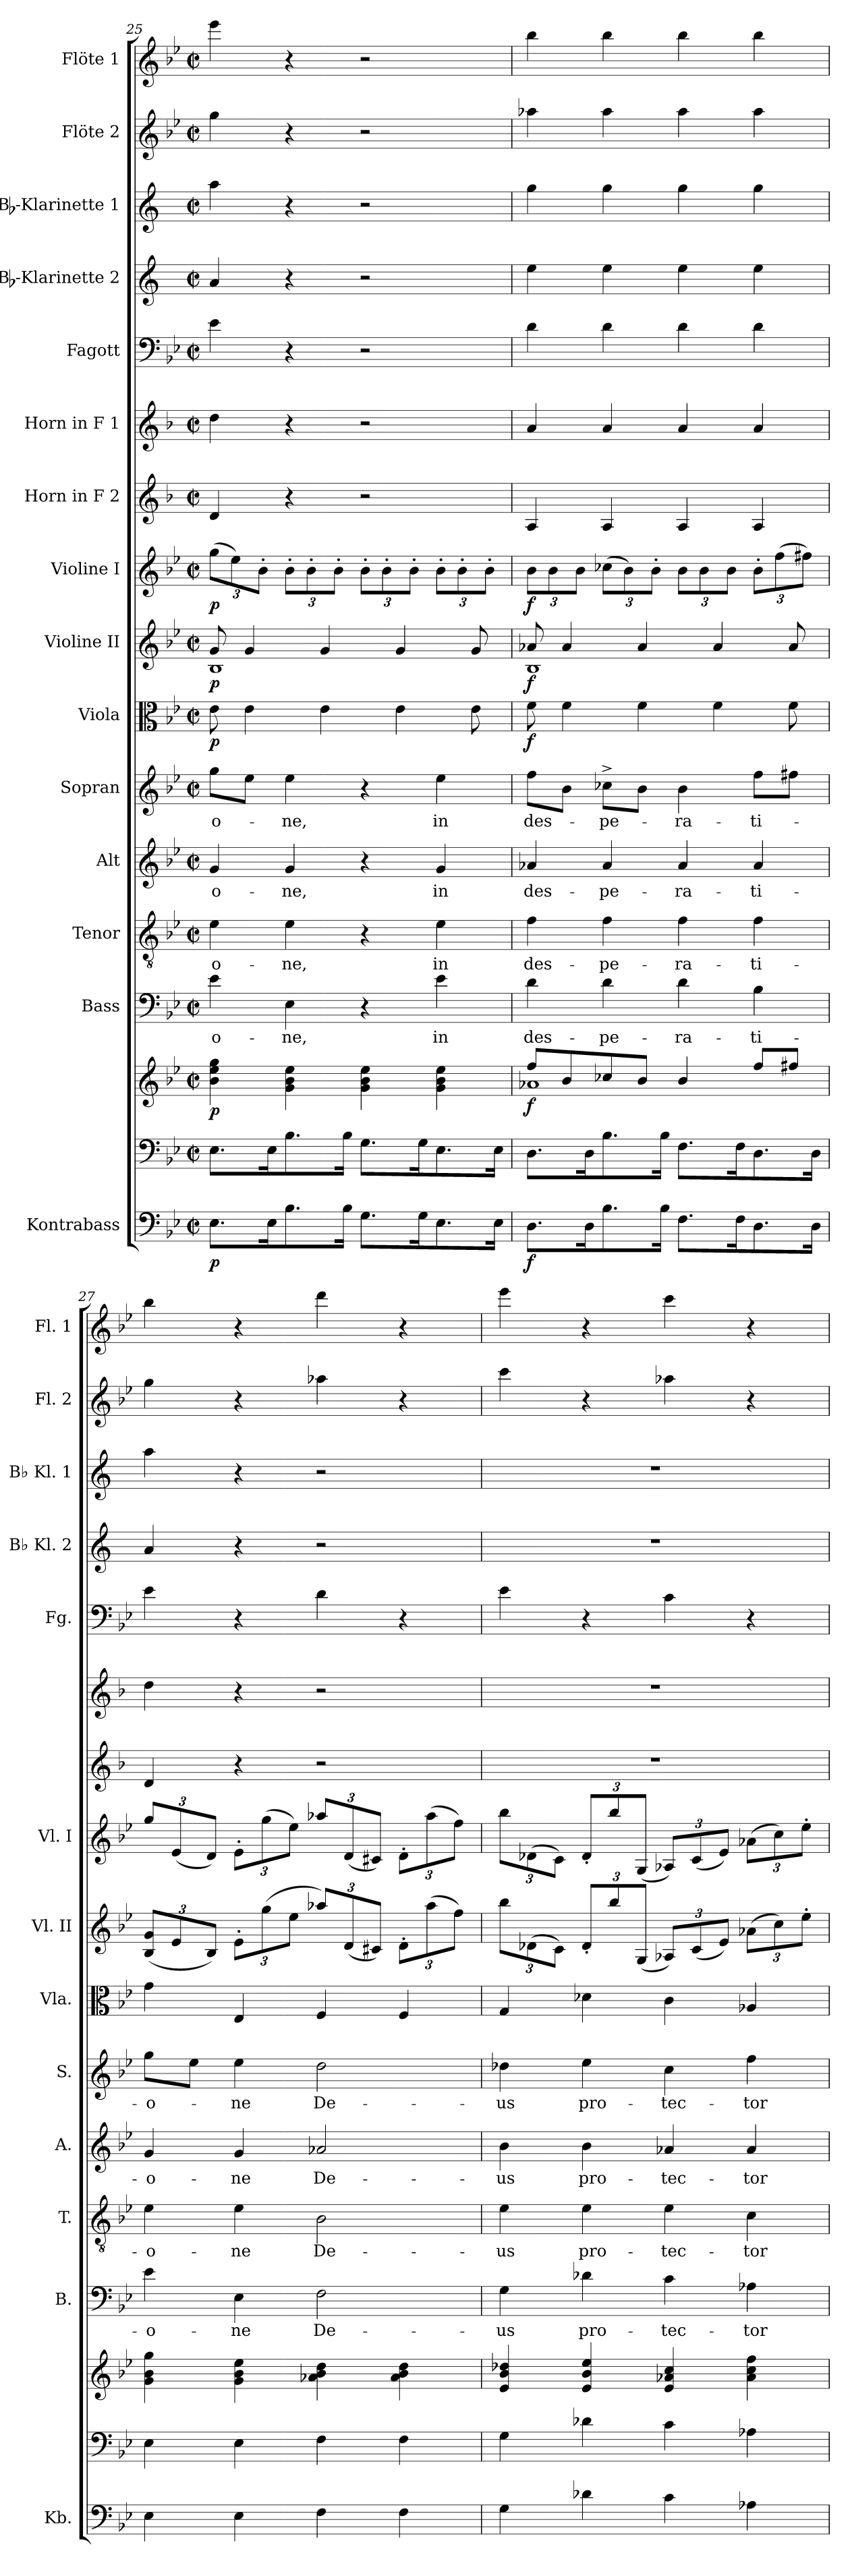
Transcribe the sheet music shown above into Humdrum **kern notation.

**kern	**dynam	**kern	**kern	**dynam	**kern	**text	**kern	**text	**kern	**text	**kern	**text	**kern	**dynam	**kern	**dynam	**kern	**dynam	**kern	**kern	**kern	**kern	**kern	**kern	**kern
*part16	*part16	*part15	*part15	*part15	*part14	*part14	*part13	*part13	*part12	*part12	*part11	*part11	*part10	*part10	*part9	*part9	*part8	*part8	*part7	*part6	*part5	*part4	*part3	*part2	*part1
*staff17	*staff17	*staff16	*staff15	*staff15/16	*staff14	*staff14	*staff13	*staff13	*staff12	*staff12	*staff11	*staff11	*staff10	*staff10	*staff9	*staff9	*staff8	*staff8	*staff7	*staff6	*staff5	*staff4	*staff3	*staff2	*staff1
*I"Kontrabass	*	*	*	*	*I"Bass	*	*I"Tenor	*	*I"Alt	*	*I"Sopran	*	*I"Viola	*	*I"Violine II	*	*I"Violine I	*	*I"Horn in F 2	*I"Horn in F 1	*I"Fagott	*I"Bb-Klarinette 2	*I"Bb-Klarinette 1	*I"Flöte 2	*I"Flöte 1
*I'Kb.	*	*	*	*	*I'B.	*	*I'T.	*	*I'A.	*	*I'S.	*	*I'Vla.	*	*I'Vl. II	*	*I'Vl. I	*	*	*	*I'Fg.	*I'Bb Kl. 2	*I'Bb Kl. 1	*I'Fl. 2	*I'Fl. 1
*clefF4	*	*clefF4	*clefG2	*	*clefF4	*	*clefGv2	*	*clefG2	*	*clefG2	*	*clefC3	*	*clefG2	*	*clefG2	*	*clefG2	*clefG2	*clefF4	*clefG2	*clefG2	*clefG2	*clefG2
*ITrd7c12	*	*	*	*	*	*	*	*	*	*	*	*	*	*	*	*	*	*	*ITrd4c7	*ITrd4c7	*	*ITrd1c2	*ITrd1c2	*	*
*k[b-e-]	*	*k[b-e-]	*k[b-e-]	*	*k[b-e-]	*	*k[b-e-]	*	*k[b-e-]	*	*k[b-e-]	*	*k[b-e-]	*	*k[b-e-]	*	*k[b-e-]	*	*k[b-e-]	*k[b-e-]	*k[b-e-]	*k[b-e-]	*k[b-e-]	*k[b-e-]	*k[b-e-]
*B-:	*	*B-:	*B-:	*	*B-:	*	*B-:	*	*B-:	*	*B-:	*	*B-:	*	*B-:	*	*B-:	*	*B-:	*B-:	*B-:	*B-:	*B-:	*B-:	*B-:
*M2/2	*	*M2/2	*M2/2	*	*M2/2	*	*M2/2	*	*M2/2	*	*M2/2	*	*M2/2	*	*M2/2	*	*M2/2	*	*M2/2	*M2/2	*M2/2	*M2/2	*M2/2	*M2/2	*M2/2
*met(c|)	*	*met(c|)	*met(c|)	*	*met(c|)	*	*met(c|)	*	*met(c|)	*	*met(c|)	*	*met(c|)	*	*met(c|)	*	*met(c|)	*	*met(c|)	*met(c|)	*met(c|)	*met(c|)	*met(c|)	*met(c|)	*met(c|)
=25	=25	=25	=25	=25	=25	=25	=25	=25	=25	=25	=25	=25	=25	=25	=25	=25	=25	=25	=25	=25	=25	=25	=25	=25	=25
!	!	!	!	!	!	!LO:LY:b	!	!LO:LY:b	!	!LO:LY:b	!	!LO:LY:b	!	!	!	!	!	!	!	!	!	!	!	!	!
*	*	*	*	*	*	*	*	*	*	*	*	*	*	*	*^	*	*	*	*	*	*	*	*	*	*
*	*	*	*	*	*	*	*	*	*	*	*	*	*	*	*	*	*	*Xbrackettup	*	*	*	*	*	*	*	*
!	!LO:DY:b	!	!	!LO:DY:b	!	!	!	!	!	!	!	!	!	!LO:DY:b	!	!	!LO:DY:b	!	!LO:DY:b	!	!	!	!	!	!	!
8.EE-\L	p	8.E-\L	4b-\ 4ee-\ 4gg\	p	4e-\	-o-	4e-\	-o-	4g/	-o-	8gg\L	-o-	8e-\	p	8g/	1B-	p	(>12gg\L	p	4G/	4g\	4e-\	4g/	4gg\	4gg\	4eee-\
.	.	.	.	.	.	.	.	.	.	.	.	.	.	.	.	.	.	12ee-\)	.	.	.	.	.	.	.	.
.	.	.	.	.	.	.	.	.	.	.	8ee-\J	.	4e-\	.	4g/	.	.	.	.	.	.	.	.	.	.	.
.	.	.	.	.	.	.	.	.	.	.	.	.	.	.	.	.	.	12b-'>\J	.	.	.	.	.	.	.	.
16EE-\k	.	16E-\k	.	.	.	.	.	.	.	.	.	.	.	.	.	.	.	.	.	.	.	.	.	.	.	.
!	!	!	!	!	!	!LO:LY:b	!	!LO:LY:b	!	!LO:LY:b	!	!LO:LY:b	!	!	!	!	!	!	!	!	!	!	!	!	!	!
8.BB-\	.	8.B-\	4g\ 4b-\ 4ee-\	.	4E-\	-ne,	4e-\	-ne,	4g/	-ne,	4ee-\	-ne,	.	.	.	.	.	12b-'>\L	.	4r	4r	4r	4r	4r	4r	4r
.	.	.	.	.	.	.	.	.	.	.	.	.	.	.	.	.	.	12b-'>\	.	.	.	.	.	.	.	.
.	.	.	.	.	.	.	.	.	.	.	.	.	4e-\	.	4g/	.	.	.	.	.	.	.	.	.	.	.
.	.	.	.	.	.	.	.	.	.	.	.	.	.	.	.	.	.	12b-'>\J	.	.	.	.	.	.	.	.
16BB-\Jk	.	16B-\Jk	.	.	.	.	.	.	.	.	.	.	.	.	.	.	.	.	.	.	.	.	.	.	.	.
8.GG\L	.	8.G\L	4g\ 4b-\ 4ee-\	.	4r	.	4r	.	4r	.	4r	.	.	.	.	.	.	12b-'>\L	.	2r	2r	2r	2r	2r	2r	2r
.	.	.	.	.	.	.	.	.	.	.	.	.	.	.	.	.	.	12b-'>\	.	.	.	.	.	.	.	.
.	.	.	.	.	.	.	.	.	.	.	.	.	4e-\	.	4g/	.	.	.	.	.	.	.	.	.	.	.
.	.	.	.	.	.	.	.	.	.	.	.	.	.	.	.	.	.	12b-'>\J	.	.	.	.	.	.	.	.
16GG\k	.	16G\k	.	.	.	.	.	.	.	.	.	.	.	.	.	.	.	.	.	.	.	.	.	.	.	.
!	!	!	!	!	!	!LO:LY:b	!	!LO:LY:b	!	!LO:LY:b	!	!LO:LY:b	!	!	!	!	!	!	!	!	!	!	!	!	!	!
8.EE-\	.	8.E-\	4g\ 4b-\ 4ee-\	.	4e-\	in	4e-\	in	4g/	in	4ee-\	in	.	.	.	.	.	12b-'>\L	.	.	.	.	.	.	.	.
.	.	.	.	.	.	.	.	.	.	.	.	.	.	.	.	.	.	12b-'>\	.	.	.	.	.	.	.	.
.	.	.	.	.	.	.	.	.	.	.	.	.	8e-\	.	8g/	.	.	.	.	.	.	.	.	.	.	.
.	.	.	.	.	.	.	.	.	.	.	.	.	.	.	.	.	.	12b-'>\J	.	.	.	.	.	.	.	.
16EE-\Jk	.	16E-\Jk	.	.	.	.	.	.	.	.	.	.	.	.	.	.	.	.	.	.	.	.	.	.	.	.
!!LO:PB:g=z
=26	=26	=26	=26	=26	=26	=26	=26	=26	=26	=26	=26	=26	=26	=26	=26	=26	=26	=26	=26	=26	=26	=26	=26	=26	=26	=26
*	*	*	*^	*	*	*	*	*	*	*	*	*	*	*	*	*	*	*	*	*	*	*	*	*	*	*
!	!LO:DY:b	!	!	!	!LO:DY:b	!	!LO:LY:b	!	!LO:LY:b	!	!LO:LY:b	!	!LO:LY:b	!	!LO:DY:b	!	!	!LO:DY:b	!	!LO:DY:b	!	!	!	!	!	!	!
8.DD\L	f	8.D\L	8ff/L	1a-X	f	4d\	des-	4f\	des-	4a-X/	des-	8ff\L	des-	8f\	f	8a-X/	1B-	f	12b-\L	f	4D/	4d/	4d\	4dd\	4ff\	4aa-X\	4bb-\
.	.	.	.	.	.	.	.	.	.	.	.	.	.	.	.	.	.	.	12b-\	.	.	.	.	.	.	.	.
.	.	.	8b-/	.	.	.	.	.	.	.	.	8b-\J	.	4f\	.	4a-/	.	.	.	.	.	.	.	.	.	.	.
.	.	.	.	.	.	.	.	.	.	.	.	.	.	.	.	.	.	.	12b-\J	.	.	.	.	.	.	.	.
16DD\k	.	16D\k	.	.	.	.	.	.	.	.	.	.	.	.	.	.	.	.	.	.	.	.	.	.	.	.	.
!	!	!	!	!	!	!	!LO:LY:b	!	!LO:LY:b	!	!LO:LY:b	!	!LO:LY:b	!	!	!	!	!	!	!	!	!	!	!	!	!	!
8.BB-\	.	8.B-\	8cc-X/	.	.	4d\	-pe-	4f\	-pe-	4a-/	-pe-	8cc-X^>\L	-pe-	.	.	.	.	.	(>12cc-X\L	.	4D/	4d/	4d\	4dd\	4ff\	4aa-\	4bb-\
.	.	.	.	.	.	.	.	.	.	.	.	.	.	.	.	.	.	.	12b-\)	.	.	.	.	.	.	.	.
.	.	.	8b-/J	.	.	.	.	.	.	.	.	8b-\J	.	4f\	.	4a-/	.	.	.	.	.	.	.	.	.	.	.
.	.	.	.	.	.	.	.	.	.	.	.	.	.	.	.	.	.	.	12b-'>\J	.	.	.	.	.	.	.	.
16BB-\Jk	.	16B-\Jk	.	.	.	.	.	.	.	.	.	.	.	.	.	.	.	.	.	.	.	.	.	.	.	.	.
!	!	!	!	!	!	!	!LO:LY:b	!	!LO:LY:b	!	!LO:LY:b	!	!LO:LY:b	!	!	!	!	!	!	!	!	!	!	!	!	!	!
8.FF\L	.	8.F\L	4b-/	.	.	4d\	-ra-	4f\	-ra-	4a-/	-ra-	4b-\	-ra-	.	.	.	.	.	12b-\L	.	4D/	4d/	4d\	4dd\	4ff\	4aa-\	4bb-\
.	.	.	.	.	.	.	.	.	.	.	.	.	.	.	.	.	.	.	12b-\	.	.	.	.	.	.	.	.
.	.	.	.	.	.	.	.	.	.	.	.	.	.	4f\	.	4a-/	.	.	.	.	.	.	.	.	.	.	.
.	.	.	.	.	.	.	.	.	.	.	.	.	.	.	.	.	.	.	12b-\J	.	.	.	.	.	.	.	.
16FF\k	.	16F\k	.	.	.	.	.	.	.	.	.	.	.	.	.	.	.	.	.	.	.	.	.	.	.	.	.
!	!	!	!	!	!	!	!LO:LY:b	!	!LO:LY:b	!	!LO:LY:b	!	!LO:LY:b	!	!	!	!	!	!	!	!	!	!	!	!	!	!
8.DD\	.	8.D\	8ff/L	.	.	4B-\	-ti-	4f\	-ti-	4a-/	-ti-	8ff\L	-ti-	.	.	.	.	.	12b-'>\L	.	4D/	4d/	4d\	4dd\	4ff\	4aa-\	4bb-\
.	.	.	.	.	.	.	.	.	.	.	.	.	.	.	.	.	.	.	(>12ff\	.	.	.	.	.	.	.	.
.	.	.	8ff#X/J	.	.	.	.	.	.	.	.	8ff#X\J	.	8f\	.	8a-/	.	.	.	.	.	.	.	.	.	.	.
.	.	.	.	.	.	.	.	.	.	.	.	.	.	.	.	.	.	.	12ff#X\J)	.	.	.	.	.	.	.	.
16DD\Jk	.	16D\Jk	.	.	.	.	.	.	.	.	.	.	.	.	.	.	.	.	.	.	.	.	.	.	.	.	.
*	*	*	*v	*v	*	*	*	*	*	*	*	*	*	*	*	*v	*v	*	*	*	*	*	*	*	*	*	*
=27	=27	=27	=27	=27	=27	=27	=27	=27	=27	=27	=27	=27	=27	=27	=27	=27	=27	=27	=27	=27	=27	=27	=27	=27	=27
!	!	!	!	!	!	!LO:LY:b	!	!LO:LY:b	!	!LO:LY:b	!	!LO:LY:b	!	!	!	!	!	!	!	!	!	!	!	!	!
*	*	*	*	*	*	*	*	*	*	*	*	*	*	*	*Xbrackettup	*	*	*	*	*	*	*	*	*	*
4EE-\	.	4E-\	4g\ 4b-\ 4gg\	.	4e-\	-o-	4e-\	-o-	4g/	-o-	8gg\L	-o-	4g\	.	(<12B-/ 12g/L	.	12gg/L	.	4G/	4g\	4e-\	4g/	4gg\	4gg\	4bb-\
.	.	.	.	.	.	.	.	.	.	.	.	.	.	.	12e-/	.	(<12e-/	.	.	.	.	.	.	.	.
.	.	.	.	.	.	.	.	.	.	.	8ee-\J	.	.	.	.	.	.	.	.	.	.	.	.	.	.
.	.	.	.	.	.	.	.	.	.	.	.	.	.	.	12B-/J)	.	12d/J)	.	.	.	.	.	.	.	.
!	!	!	!	!	!	!LO:LY:b	!	!LO:LY:b	!	!LO:LY:b	!	!LO:LY:b	!	!	!	!	!	!	!	!	!	!	!	!	!
4EE-\	.	4E-\	4g\ 4b-\ 4ee-\	.	4E-\	-ne	4e-\	-ne	4g/	-ne	4ee-\	-ne	4E-/	.	12e-'>\L	.	12e-'>\L	.	4r	4r	4r	4r	4r	4r	4r
.	.	.	.	.	.	.	.	.	.	.	.	.	.	.	(>12gg\	.	(>12gg\	.	.	.	.	.	.	.	.
.	.	.	.	.	.	.	.	.	.	.	.	.	.	.	12ee-\J	.	12ee-\J)	.	.	.	.	.	.	.	.
!	!	!	!	!	!	!LO:LY:b	!	!LO:LY:b	!	!LO:LY:b	!	!LO:LY:b	!	!	!	!	!	!	!	!	!	!	!	!	!
4FF\	.	4F\	4a-X\ 4b-\ 4dd\	.	2F\	De-	2B-\	De-	2a-X/	De-	2dd\	De-	4F/	.	12aa-X/L)	.	12aa-X/L	.	2r	2r	4d\	2r	2r	4aa-X\	4ddd\
.	.	.	.	.	.	.	.	.	.	.	.	.	.	.	(<12d/	.	(<12d/	.	.	.	.	.	.	.	.
.	.	.	.	.	.	.	.	.	.	.	.	.	.	.	12c#X/J)	.	12c#X/J)	.	.	.	.	.	.	.	.
4FF\	.	4F\	4a-\ 4b-\ 4dd\	.	.	.	.	.	.	.	.	.	4F/	.	12d'>\L	.	12d'>\L	.	.	.	4r	.	.	4r	4r
.	.	.	.	.	.	.	.	.	.	.	.	.	.	.	(>12aa-\	.	(>12aa-\	.	.	.	.	.	.	.	.
.	.	.	.	.	.	.	.	.	.	.	.	.	.	.	12ff\J)	.	12ff\J)	.	.	.	.	.	.	.	.
=28	=28	=28	=28	=28	=28	=28	=28	=28	=28	=28	=28	=28	=28	=28	=28	=28	=28	=28	=28	=28	=28	=28	=28	=28	=28
!	!	!	!	!	!	!LO:LY:b	!	!LO:LY:b	!	!LO:LY:b	!	!LO:LY:b	!	!	!	!	!	!	!	!	!	!	!	!	!
4GG\	.	4G\	4e-/ 4b-/ 4dd-X/	.	4G\	-us	4e-\	-us	4b-\	-us	4dd-X\	-us	4G/	.	12bb-\L	.	12bb-\L	.	1r	1r	4e-\	1r	1r	4ccc\	4eee-\
.	.	.	.	.	.	.	.	.	.	.	.	.	.	.	(>12d-X\	.	(>12d-X\	.	.	.	.	.	.	.	.
.	.	.	.	.	.	.	.	.	.	.	.	.	.	.	12c\J)	.	12c\J)	.	.	.	.	.	.	.	.
!	!	!	!	!	!	!LO:LY:b	!	!LO:LY:b	!	!LO:LY:b	!	!LO:LY:b	!	!	!	!	!	!	!	!	!	!	!	!	!
4D-X\	.	4d-X\	4e-/ 4b-/ 4ee-/	.	4d-X\	pro-	4e-\	pro-	4b-\	pro-	4ee-\	pro-	4d-X\	.	12d-'</L	.	12d-'</L	.	.	.	4r	.	.	4r	4r
.	.	.	.	.	.	.	.	.	.	.	.	.	.	.	12bb-/	.	12bb-/	.	.	.	.	.	.	.	.
.	.	.	.	.	.	.	.	.	.	.	.	.	.	.	(<12G/J	.	(<12G/J	.	.	.	.	.	.	.	.
!	!	!	!	!	!	!LO:LY:b	!	!LO:LY:b	!	!LO:LY:b	!	!LO:LY:b	!	!	!	!	!	!	!	!	!	!	!	!	!
4C\	.	4c\	4e-/ 4a-X/ 4cc/	.	4c\	-tec-	4e-\	-tec-	4a-X/	-tec-	4cc\	-tec-	4c\	.	12A-X/L)	.	12A-X/L)	.	.	.	4c\	.	.	4aa-X\	4ccc\
.	.	.	.	.	.	.	.	.	.	.	.	.	.	.	(<12c/	.	(<12c/	.	.	.	.	.	.	.	.
.	.	.	.	.	.	.	.	.	.	.	.	.	.	.	12e-/J)	.	12e-/J)	.	.	.	.	.	.	.	.
!	!	!	!	!	!	!LO:LY:b	!	!LO:LY:b	!	!LO:LY:b	!	!LO:LY:b	!	!	!	!	!	!	!	!	!	!	!	!	!
4AA-X\	.	4A-X\	4a-\ 4cc\ 4ff\	.	4A-X\	-tor	4c\	-tor	4a-/	-tor	4ff\	-tor	4A-X/	.	(>12a-X\L	.	(>12a-X\L	.	.	.	4r	.	.	4r	4r
.	.	.	.	.	.	.	.	.	.	.	.	.	.	.	12cc\)	.	12cc\)	.	.	.	.	.	.	.	.
.	.	.	.	.	.	.	.	.	.	.	.	.	.	.	12ee-'>\J	.	12ee-'>\J	.	.	.	.	.	.	.	.
=	=	=	=	=	=	=	=	=	=	=	=	=	=	=	=	=	=	=	=	=	=	=	=	=	=
*-	*-	*-	*-	*-	*-	*-	*-	*-	*-	*-	*-	*-	*-	*-	*-	*-	*-	*-	*-	*-	*-	*-	*-	*-	*-
